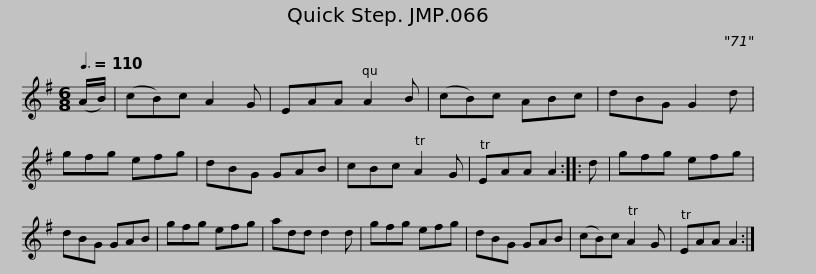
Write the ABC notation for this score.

X:1
L:1/8
Q:3/8=110
M:6/8
I:linebreak $
K:G
V:1 treble
V:1
 (A/B/) | (cB)c A2 G | EAA A2 B | (cB)c ABc | dBG G2 d | %5
 gfg efg | dBG GAB | cBc A2 G |$ EAA A2 :: d | %10
 gfg efg | dBG GAB | gfg efg | add d2 d | gfg efg | %15
 dBG GAB |$ (cB)c A2 G | EAA A2 :| %18
